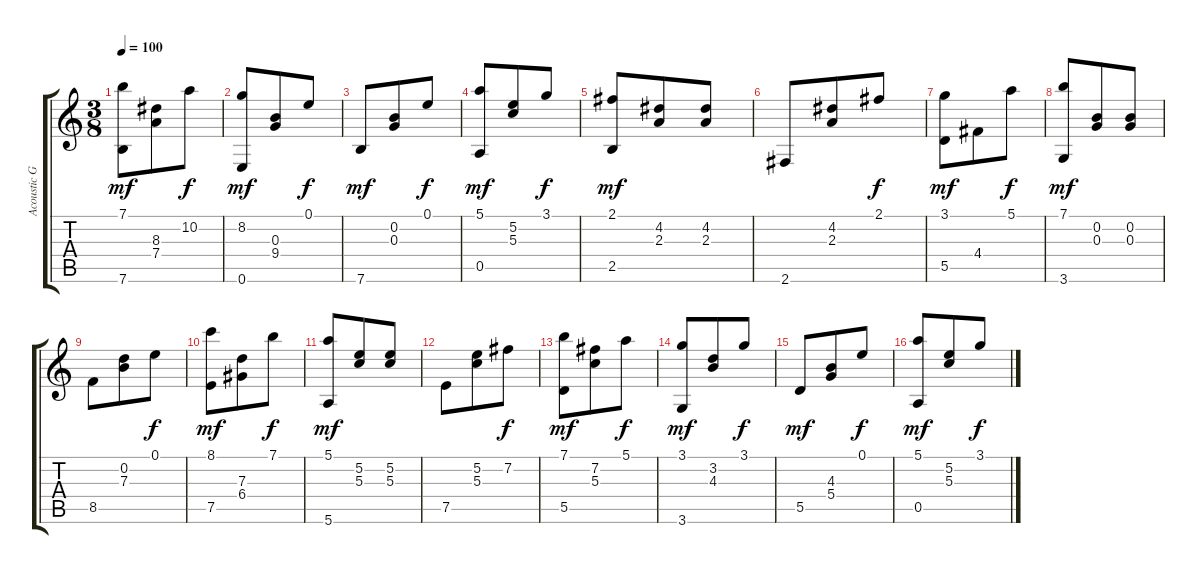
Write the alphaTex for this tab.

\track ("Acoustic Guitar" "Acoustic G") {instrument acousticguitarnylon}
\staff {score tabs}
\tuning (E4 B3 G3 D3 A2 E2) {hide}
\ts (3 8)
\tempo 100
\clef g2
\ks c
(7.1 7.6).8{dy mf} (8.3 7.4).8 10.2.8{dy f} |
(8.2 0.6).8{dy mf} (0.3 9.4).8 0.1.8{dy f} |
7.6.8{dy mf} (0.2 0.3).8 0.1.8{dy f} |
(5.1 0.5).8{dy mf} (5.2 5.3).8 3.1.8{dy f} |
(2.1 2.5).8{dy mf} (4.2 2.3).8 (4.2 2.3).8 |
2.6.8 (4.2 2.3).8 2.1.8{dy f} |
(3.1 5.5).8{dy mf} 4.4.8 5.1.8{dy f} |
(7.1 3.6).8{dy mf} (0.2 0.3).8 (0.2 0.3).8 |
8.5.8 (0.2 7.3).8 0.1.8{dy f} |
(8.1 7.5).8{dy mf} (7.3 6.4).8 7.1.8{dy f} |
(5.1 5.6).8{dy mf} (5.2 5.3).8 (5.2 5.3).8 |
7.5.8 (5.2 5.3).8 7.2.8{dy f} |
(7.1 5.5).8{dy mf} (7.2 5.3).8 5.1.8{dy f} |
(3.1 3.6).8{dy mf} (3.2 4.3).8 3.1.8{dy f} |
5.5.8{dy mf} (4.3 5.4).8 0.1.8{dy f} |
(5.1 0.5).8{dy mf} (5.2 5.3).8 3.1.8{dy f}
